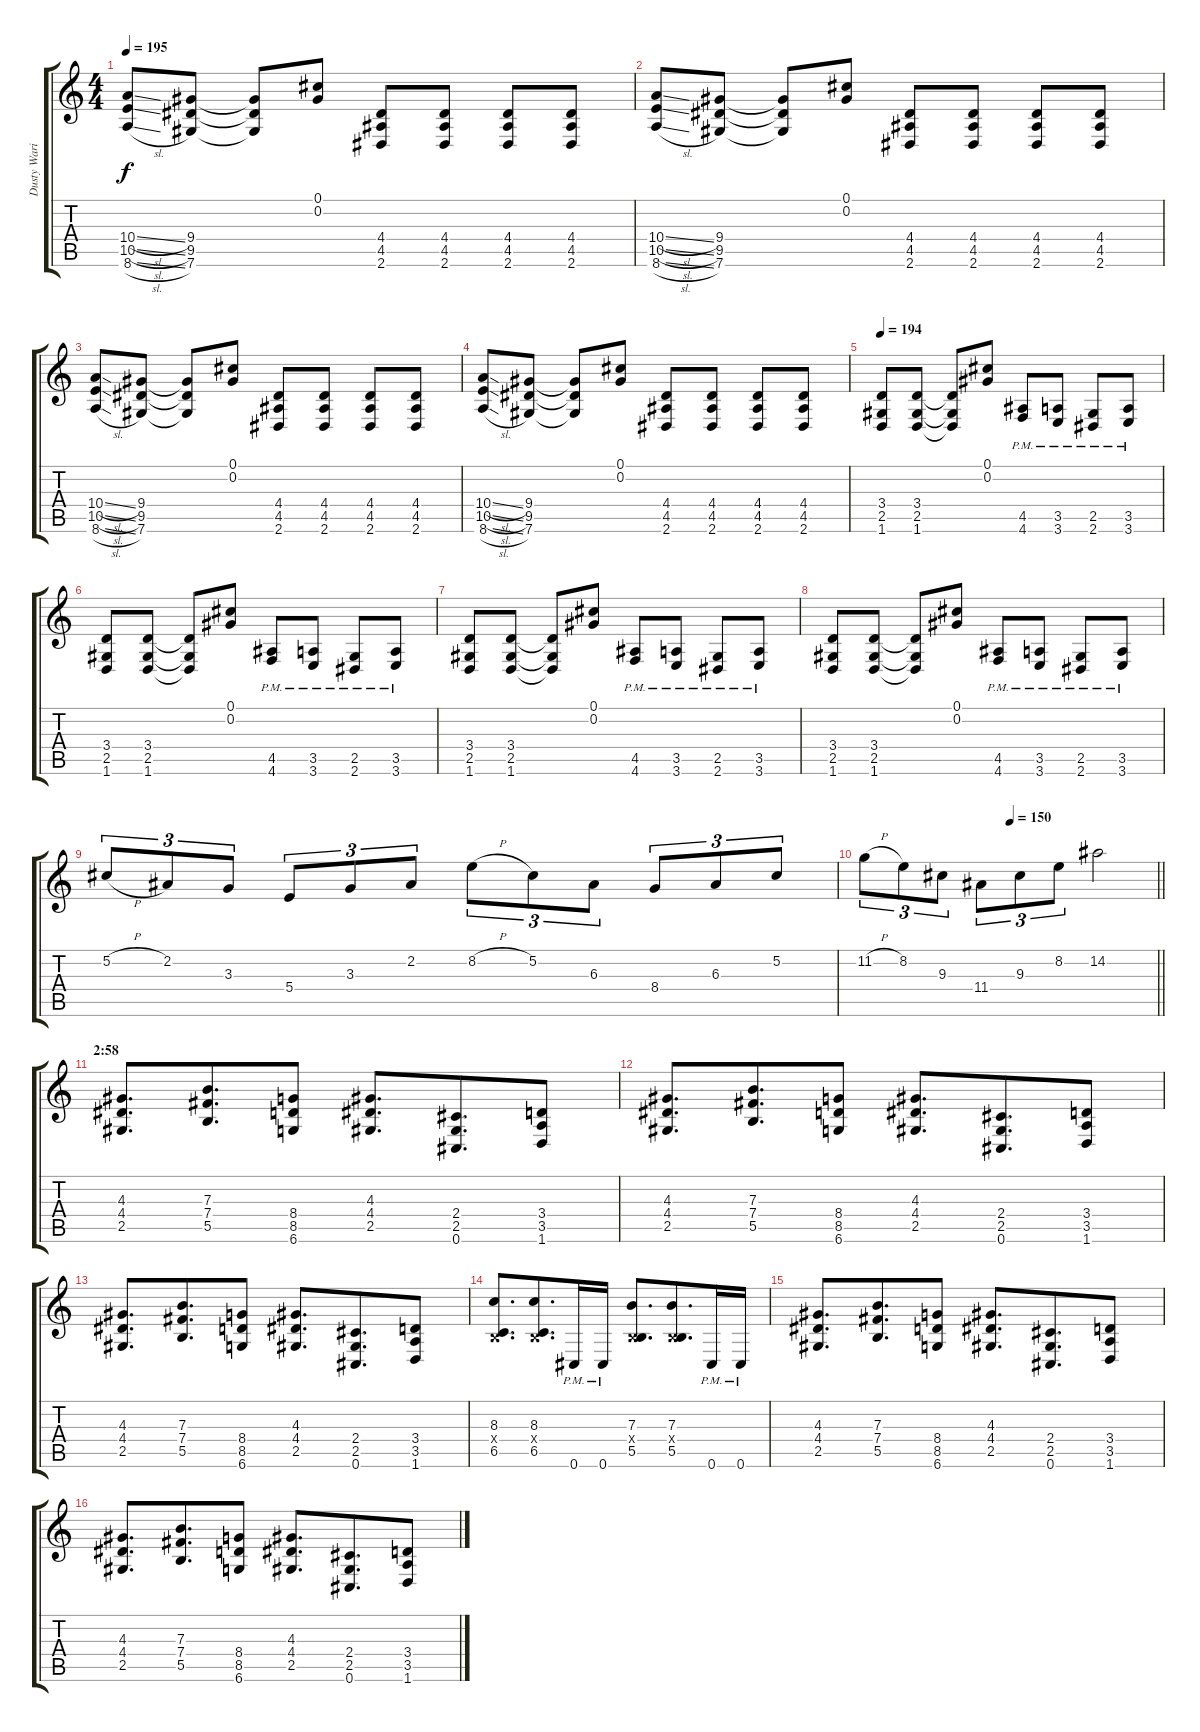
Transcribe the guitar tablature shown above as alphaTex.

\track ("Dusty Waring" "Dusty Wari") {instrument distortionguitar}
\staff {score tabs}
\tuning (Db4 Ab3 E3 B2 Gb2 Db2) {hide}
\ts (4 4)
\tempo 195
\clef g2
\ks c
(10.4{sl} 10.5{sl} 8.6{sl}).8{dy f} (9.4 9.5 7.6).8 (9.4{t} 9.5{t} 7.6{t}).8 (0.1 0.2).8 (4.4 4.5 2.6).8 (4.4 4.5 2.6).8 (4.4 4.5 2.6).8 (4.4 4.5 2.6).8 |
(10.4{sl} 10.5{sl} 8.6{sl}).8 (9.4 9.5 7.6).8 (9.4{t} 9.5{t} 7.6{t}).8 (0.1 0.2).8 (4.4 4.5 2.6).8 (4.4 4.5 2.6).8 (4.4 4.5 2.6).8 (4.4 4.5 2.6).8 |
(10.4{sl} 10.5{sl} 8.6{sl}).8 (9.4 9.5 7.6).8 (9.4{t} 9.5{t} 7.6{t}).8 (0.1 0.2).8 (4.4 4.5 2.6).8 (4.4 4.5 2.6).8 (4.4 4.5 2.6).8 (4.4 4.5 2.6).8 |
(10.4{sl} 10.5{sl} 8.6{sl}).8 (9.4 9.5 7.6).8 (9.4{t} 9.5{t} 7.6{t}).8 (0.1 0.2).8 (4.4 4.5 2.6).8 (4.4 4.5 2.6).8 (4.4 4.5 2.6).8 (4.4 4.5 2.6).8 |
\tempo 194
(3.4 2.5 1.6).8 (3.4 2.5 1.6).8 (3.4{t} 2.5{t} 1.6{t}).8 (0.1 0.2).8 (4.5{pm} 4.6{pm}).8 (3.5{pm} 3.6{pm}).8 (2.5{pm} 2.6{pm}).8 (3.5{pm} 3.6{pm}).8 |
(3.4 2.5 1.6).8 (3.4 2.5 1.6).8 (3.4{t} 2.5{t} 1.6{t}).8 (0.1 0.2).8 (4.5{pm} 4.6{pm}).8 (3.5{pm} 3.6{pm}).8 (2.5{pm} 2.6{pm}).8 (3.5{pm} 3.6{pm}).8 |
(3.4 2.5 1.6).8 (3.4 2.5 1.6).8 (3.4{t} 2.5{t} 1.6{t}).8 (0.1 0.2).8 (4.5{pm} 4.6{pm}).8 (3.5{pm} 3.6{pm}).8 (2.5{pm} 2.6{pm}).8 (3.5{pm} 3.6{pm}).8 |
(3.4 2.5 1.6).8 (3.4 2.5 1.6).8 (3.4{t} 2.5{t} 1.6{t}).8 (0.1 0.2).8 (4.5{pm} 4.6{pm}).8 (3.5{pm} 3.6{pm}).8 (2.5{pm} 2.6{pm}).8 (3.5{pm} 3.6{pm}).8 |
5.2{h}.8{tu (3 2)} 2.2.8{tu (3 2)} 3.3.8{tu (3 2)} 5.4.8{tu (3 2)} 3.3.8{tu (3 2)} 2.2.8{tu (3 2)} 8.2{h}.8{tu (3 2)} 5.2.8{tu (3 2)} 6.3.8{tu (3 2)} 8.4.8{tu (3 2)} 6.3.8{tu (3 2)} 5.2.8{tu (3 2)} |
\tempo (150 0.5)
\barLineRight lightlight
11.2{h}.8{tu (3 2)} 8.2.8{tu (3 2)} 9.3.8{tu (3 2)} 11.4.8{tu (3 2)} 9.3.8{tu (3 2)} 8.2.8{tu (3 2)} 14.2.2 |
\section ("" "2:58")
(4.3 4.4 2.5).8{d} (7.3 7.4 5.5).8{d beam merge} (8.4 8.5 6.6).8 (4.3 4.4 2.5).8{d} (2.4 2.5 0.6).8{d beam merge} (3.4 3.5 1.6).8 |
(4.3 4.4 2.5).8{d} (7.3 7.4 5.5).8{d beam merge} (8.4 8.5 6.6).8 (4.3 4.4 2.5).8{d} (2.4 2.5 0.6).8{d beam merge} (3.4 3.5 1.6).8 |
(4.3 4.4 2.5).8{d} (7.3 7.4 5.5).8{d beam merge} (8.4 8.5 6.6).8 (4.3 4.4 2.5).8{d} (2.4 2.5 0.6).8{d beam merge} (3.4 3.5 1.6).8 |
(8.3 0.4{x} 6.5).8{d} (8.3 0.4{x} 6.5).8{d beam merge} 0.6{pm}.16 0.6{pm}.16 (7.3 0.4{x} 5.5).8{d} (7.3 0.4{x} 5.5).8{d beam merge} 0.6{pm}.16 0.6{pm}.16 |
(4.3 4.4 2.5).8{d} (7.3 7.4 5.5).8{d beam merge} (8.4 8.5 6.6).8 (4.3 4.4 2.5).8{d} (2.4 2.5 0.6).8{d beam merge} (3.4 3.5 1.6).8 |
(4.3 4.4 2.5).8{d} (7.3 7.4 5.5).8{d beam merge} (8.4 8.5 6.6).8 (4.3 4.4 2.5).8{d} (2.4 2.5 0.6).8{d beam merge} (3.4 3.5 1.6).8
